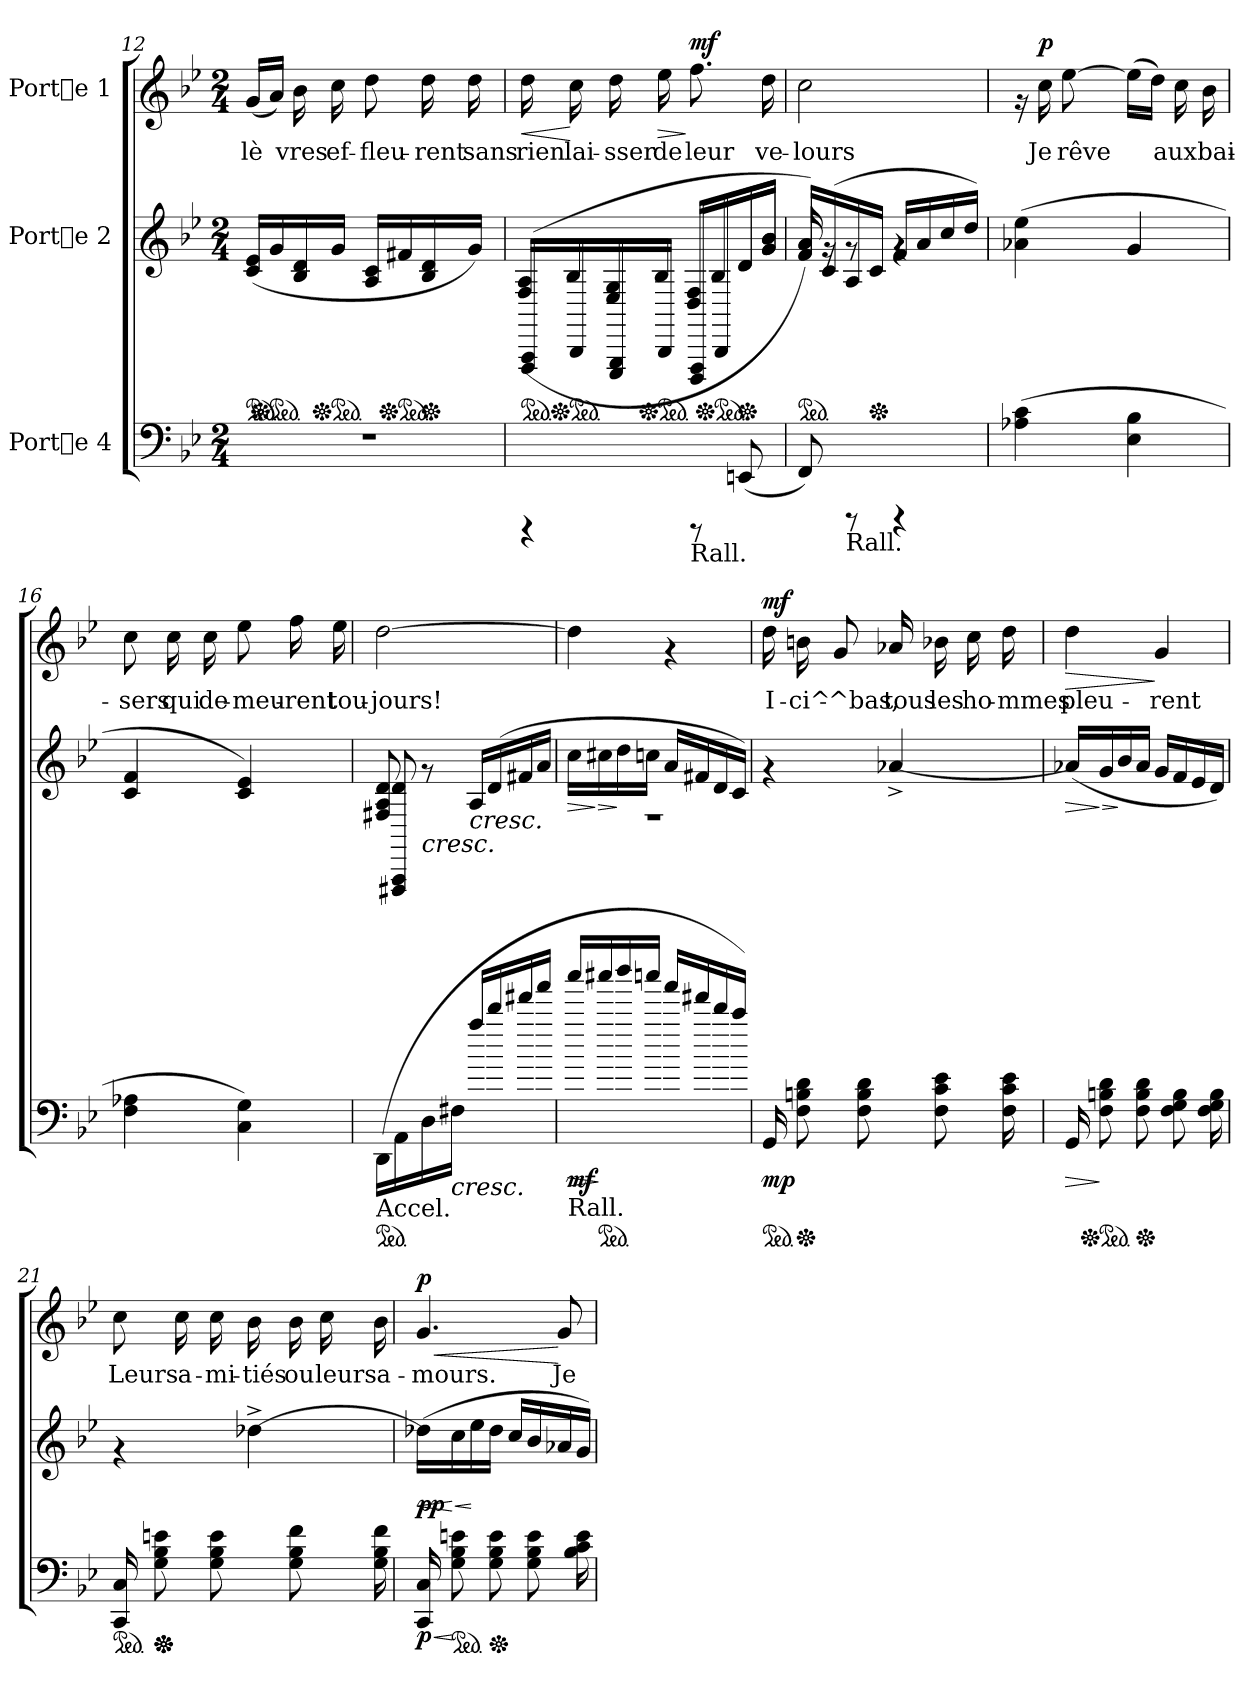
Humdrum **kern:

**kern	**dynam	**kern	**dynam	**kern	**text	**dynam
*part3	*part3	*part2	*part2	*part1	*part1	*part1
*staff3	*staff3	*staff2	*staff2	*staff1	*staff1	*staff1
*I"Porte 4	*	*I"Porte 2	*	*I"Porte 1	*	*
*clefF4	*	*clefG2	*	*clefG2	*	*
*k[b-e-]	*	*k[b-e-]	*	*k[b-e-]	*	*
*B-:	*	*B-:	*	*B-:	*	*
*M2/4	*	*M2/4	*	*M2/4	*	*
*	*	*ped	*	*	*	*
=12	=12	=12	=12	=12	=12	=12
!	!	!	!	!	!LO:LY:b	!
2r	.	(>16e-/ 16c/L	.	(>16g/L	lè-	.
*	*	*Xped	*	*	*	*
*	*	*ped	*	*	*	*
!	!	!	!	!	!LO:LY:b	!
.	.	16g/	.	16a/J)	-	.
!	!	!	!	!	!LO:LY:b	!
.	.	16d/ 16B-/	.	16b-\	vres	.
*	*	*Xped	*	*	*	*
*	*	*ped	*	*	*	*
!	!	!	!	!	!LO:LY:b	!
.	.	16g/J	.	16cc\	ef-	.
!	!	!	!	!	!LO:LY:b	!
.	.	16c/ 16A/L	.	8dd\	-fleu-	.
*	*	*Xped	*	*	*	*
*	*	*ped	*	*	*	*
.	.	16f#X/	.	.	.	.
*	*	*Xped	*	*	*	*
!	!	!	!	!	!LO:LY:b	!
.	.	16d/ 16B-/	.	16dd\	-rent	.
!	!	!	!	!	!LO:LY:b	!
.	.	16g/J)	.	16dd\	sans	.
!!LO:LB:g=z
=13	=13	=13	=13	=13	=13	=13
*	*	*ped	*	*	*	*
*	*	*^	*	*	*	*
!	!	!	!	!	!	!LO:LY:b	!LO:HP:b
4rAAAA	.	(>16AAA/ 16FFF/L	(>16A/ 16F/L	.	16dd\	rien	<
*	*	*Xped	*	*	*	*	*
*	*	*ped	*	*	*	*	*
!	!	!	!	!	!	!LO:LY:b	!
.	.	16BBB-/	16B-/	.	16cc\	lai-	[
!	!	!	!	!	!	!LO:LY:b	!
.	.	16GGG/ 16EEE-/	16G/ 16E-/	.	16dd\	-sser	.
*	*	*Xped	*	*	*	*	*
*	*	*ped	*	*	*	*	*
!	!	!	!	!	!	!LO:LY:b	!LO:HP:b
.	.	16BBB-/J	16B-/J	.	16ee-\	de	>
!LO:TX:b:t=Rall.	!	!	!	!	!	!	!
!	!	!	!	!	!	!LO:LY:b	!LO:DY:n=1:a
8rAAAA	.	16FFF/ 16DDD/L	16F/ 16D/L	.	8.ff\	leur	] mf
*	*	*Xped	*	*	*	*	*
*	*	*ped	*	*	*	*	*
.	.	16BBB-/	16B-/	.	.	.	.
*	*	*Xped	*	*	*	*	*
*MM55	*	*	*	*	*	*	*
(>8EEn/	.	16d/	16d/	.	.	.	.
!	!	!	!	!	!	!LO:LY:b	!
.	.	16b-/ 16g/J	16b-/ 16g/J	.	16dd\	ve-	.
=14	=14	=14	=14	=14	=14	=14	=14
*	*	*ped	*	*	*	*	*
*MM60	*	*	*	*	*	*	*
!	!	!	!	!	!	!LO:LY:b	!
*^	*	*	*	*	*	*	*
8FF/)	4.ryy	.	16a/ 16f/L)	16a/ 16f/)	.	2cc\	-lours	.
.	.	.	(>16c/	16rf	.	.	.	.
!LO:TX:b:t=Rall.	!	!	!	!	!	!	!	!
8rCCC	.	.	16A/	8rf	.	.	.	.
*	*	*	*Xped	*	*	*	*	*
.	.	.	16c/J	.	.	.	.	.
4rCCC	.	.	16f/L	4rf	.	.	.	.
.	.	.	16a/	.	.	.	.	.
*MM56	*	*	*	*	*	*	*	*
.	8ryy	.	16cc/	.	.	.	.	.
.	.	.	16dd/J)	.	.	.	.	.
*v	*v	*	*	*	*	*	*	*
*	*	*v	*v	*	*	*	*
=15	=15	=15	=15	=15	=15	=15
*MM54	*	*	*	*	*	*
*^	*	*	*	*	*	*
*v	*v	*	*	*	*	*	*
(>4c\ 4A-X\	.	(>4ee-\ 4a-X\	.	16rf	.	.
!	!	!	!	!	!LO:LY:b	!LO:DY:a
.	.	.	.	16cc\	Je	p
!	!	!	!	!	!LO:LY:b	!
.	.	.	.	[>8ee-\	rêve	.
*MM60	*	*	*	*	*	*
!	!	!	!	!	!LO:LY:b	!
4B-\ 4E-\	.	4g/	.	(>16ee-\L]	.	.
!	!	!	!	!	!LO:LY:b	!
.	.	.	.	16dd\J)	.	.
!	!	!	!	!	!LO:LY:b	!
.	.	.	.	16cc\	aux	.
!	!	!	!	!	!LO:LY:b	!
.	.	.	.	16b-\	bai-	.
!!LO:PB:g=z
=16	=16	=16	=16	=16	=16	=16
!	!	!	!	!	!LO:LY:b	!
4A-X\ 4F\	.	4f/ 4c/	.	8cc\	-sers	.
!	!	!	!	!	!LO:LY:b	!
.	.	.	.	16cc\	qui	.
!	!	!	!	!	!LO:LY:b	!
.	.	.	.	16cc\	de-	.
!	!	!	!	!	!LO:LY:b	!
4G\ 4C\)	.	4e-/ 4c/)	.	8ee-\	-meu-	.
!	!	!	!	!	!LO:LY:b	!
.	.	.	.	16ff\	-rent	.
!	!	!	!	!	!LO:LY:b	!
.	.	.	.	16ee-\	tou-	.
=17	=17	=17	=17	=17	=17	=17
*ped	*	*	*	*	*	*
*	*	*^	*	*	*	*
!LO:TX:b:t=Accel.	!	!	!	!	!	!	!
!	!	!	!	!	!	!LO:LY:b	!
(>16DD\L	.	8d/ 8A/ 8F#X/	8d/ 8AAA/ 8FFF#X/	.	[>2dd\	-jours!	.
16AA\	.	.	.	.	.	.	.
!	!	!	!	!LO:HP:b	!	!	!
16D\	.	8rf	4.ryy	<	.	.	.
!	!LO:HP:b	!	!	!	!	!	!
16F#X\J	<	.	.	.	.	.	.
!	!	!	!	!LO:HP:b	!	!	!
16aa/L	.	16A/L	.	<	.	.	.
16ddd/	.	(>16d/	.	.	.	.	.
16fff#X/	.	16f#X/	.	.	.	.	.
16aaa/J	.	16a/J	.	.	.	.	.
=18	=18	=18	=18	=18	=18	=18	=18
*MM64	*	*	*	*	*	*	*
!LO:TX:b:t=Rall.	!	!	!	!	!	!	!
!	!LO:HP:b	!	!	!LO:HP:b	!	!	!
!	!LO:DY:n=1:b	!	!	!LO:DY:n=1:b	!	!	!
!	!	!	!	!LO:DY:n=2:b	!	!	!
16cccc/L	> mf	16cc\L	2r	> mf mf	4dd\]	.	.
*ped	*	*	*	*	*	*	*
!	!	!	!	!LO:HP:n=1:b	!	!	!
16cccc#X/	]	16cc#X\	.	] >	.	.	.
16dddd/	.	16dd\	.	]	.	.	.
16ccccn/J	[	16ccn\J	.	[ [	.	.	.
16aaa/L	.	16a/L	.	.	4rf	.	.
16fff#X/	.	16f#X/	.	.	.	.	.
16ddd/	.	16d/	.	.	.	.	.
16ccc/J)	.	16c/J)	.	.	.	.	.
*	*	*v	*v	*	*	*	*
!!LO:LB:g=z
=19	=19	=19	=19	=19	=19	=19
*ped	*	*	*	*	*	*
*MM60	*	*	*	*	*	*
!	!LO:DY:b	!	!LO:DY:b	!	!LO:LY:b	!
!	!	!	!LO:DY:n=1:b	!	!	!LO:DY:a
16GG/	mp	4rf	mp mp	16dd\	I-	mf
*Xped	*	*	*	*	*	*
!	!	!	!	!	!LO:LY:b	!
8d\ 8Bn\ 8F\	.	.	.	16bn\	-ci^-	.
!	!	!	!	!	!LO:LY:b	!
.	.	.	.	8g/	-^bas,	.
8d\ 8B\ 8F\	.	.	.	.	.	.
!	!	!	!	!	!LO:LY:b	!
.	.	[<4a-X^</	.	16a-X/	tous	.
!	!	!	!	!	!LO:LY:b	!
8e-\ 8c\ 8F\	.	.	.	16b-X\	les	.
!	!	!	!	!	!LO:LY:b	!
.	.	.	.	16cc\	ho-	.
!	!	!	!	!	!LO:LY:b	!
16e-\ 16c\ 16F\	.	.	.	16dd\	-mmes	.
=20	=20	=20	=20	=20	=20	=20
!	!LO:HP:b	!	!LO:HP:b	!	!LO:LY:b	!LO:HP:b
16GG/	>	(>16a-X/L]	>	4dd\	pleu-	>
*Xped	*	*	*	*	*	*
*ped	*	*	*	*	*	*
!	!	!	!LO:HP:n=1:b	!	!	!
8d\ 8Bn\ 8F\	]	16g/	] >	.	.	.
.	.	16b-/	]	.	.	.
*Xped	*	*	*	*	*	*
8d\ 8B\ 8F\	.	16a-/J	.	.	.	.
!	!	!	!	!	!LO:LY:b	!
.	.	16g/L	.	4g/	-rent	]
8B\ 8G\ 8F\	.	16f/	.	.	.	.
.	.	16e-/	.	.	.	.
16B\ 16G\ 16F\	.	16d/J)	.	.	.	.
=21	=21	=21	=21	=21	=21	=21
*ped	*	*	*	*	*	*
!	!	!	!	!	!LO:LY:b	!
16C/ 16CC/	.	4rf	.	8cc\	Leurs	.
*Xped	*	*	*	*	*	*
*Xped	*	*	*	*	*	*
8en\ 8B-\ 8G\	.	.	.	.	.	.
!	!	!	!	!	!LO:LY:b	!
.	.	.	.	16cc\	a-	.
!	!	!	!	!	!LO:LY:b	!
8e\ 8B-\ 8G\	.	.	.	16cc\	-mi-	.
!	!	!	!	!	!LO:LY:b	!
.	.	[>4dd-X^>\	.	16b-\	-tiés	.
!	!	!	!	!	!LO:LY:b	!
8f\ 8B-\ 8G\	.	.	.	16b-\	ou	.
!	!	!	!	!	!LO:LY:b	!
.	.	.	.	16cc\	leurs	.
!	!	!	!	!	!LO:LY:b	!
16f\ 16B-\ 16G\	.	.	.	16b-\	a-	.
!!LO:LB:g=z
=22	=22	=22	=22	=22	=22	=22
!	!LO:HP:b	!	!LO:HP:b	!	!LO:LY:b	!LO:HP:b
!	!LO:DY:n=1:b	!	!LO:DY:n=1:b	!	!	!
!	!	!	!LO:DY:n=2:b	!	!	!LO:DY:n=1:a
16C/ 16CC/	< p	(>16dd-X\L]	< p p	4.g/	-mours.	< p
*ped	*	*	*	*	*	*
!	!	!	!LO:HP:n=1:b	!	!	!
8en\ 8B-\ 8G\	[	16cc\	[ <	.	.	.
.	.	16ee-\	[	.	.	.
*Xped	*	*	*	*	*	*
8e\ 8B-\ 8G\	.	16dd-\J	.	.	.	.
.	.	16cc/L	.	.	.	.
8e\ 8B-\ 8G\	.	16b-/	.	.	.	.
!	!	!	!	!	!LO:LY:b	!
.	.	16a-X/	.	8g/	Je	[
16e\ 16c\ 16B-\	.	16g/J)	.	.	.	.
=	=	=	=	=	=	=
*-	*-	*-	*-	*-	*-	*-
